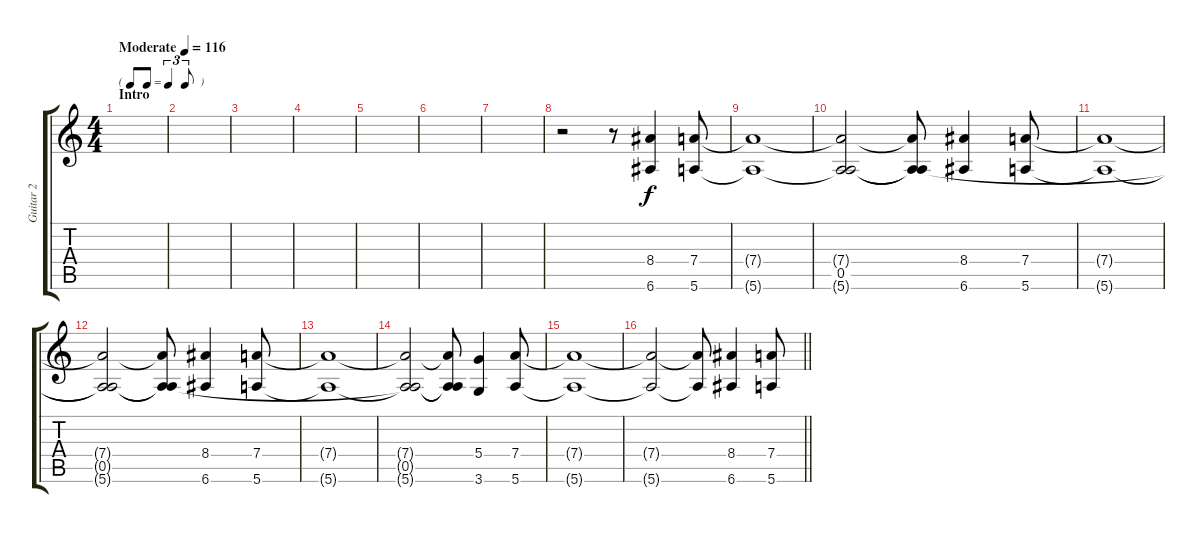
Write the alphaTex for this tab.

\track ("Guitar 2" "Guitar 2") {instrument overdrivenguitar}
\staff {score tabs}
\tuning (E4 B3 G3 D3 A2 E2) {hide}
\ts (4 4)
\tf triplet8th
\section ("" "Intro")
\tempo (116 "Moderate")
\clef g2
\ks c
|
|
|
|
|
|
|
r.2 r.8 (8.4 6.6).4 (7.4 5.6).8 |
(7.4{t} 5.6{t}).1 |
(7.4{t} 0.5 5.6{t}).2 (7.4{t} 0.5{t} 5.6{t}).8 (8.4 6.6).4 (7.4 5.6).8 |
(7.4{t} 5.6{t}).1 |
(7.4{t} 0.5{t} 5.6{t}).2 (7.4{t} 0.5{t} 5.6{t}).8 (8.4 6.6).4 (7.4 5.6).8 |
(7.4{t} 5.6{t}).1 |
(7.4{t} 0.5{t} 5.6{t}).2 (7.4{t} 0.5{t} 5.6{t}).8 (5.4 3.6).4 (7.4 5.6).8 |
(7.4{t} 5.6{t}).1 |
\barLineRight lightlight
(7.4{t} 5.6{t}).2 (7.4{t} 5.6{t}).8 (8.4 6.6).4 (7.4 5.6).8
